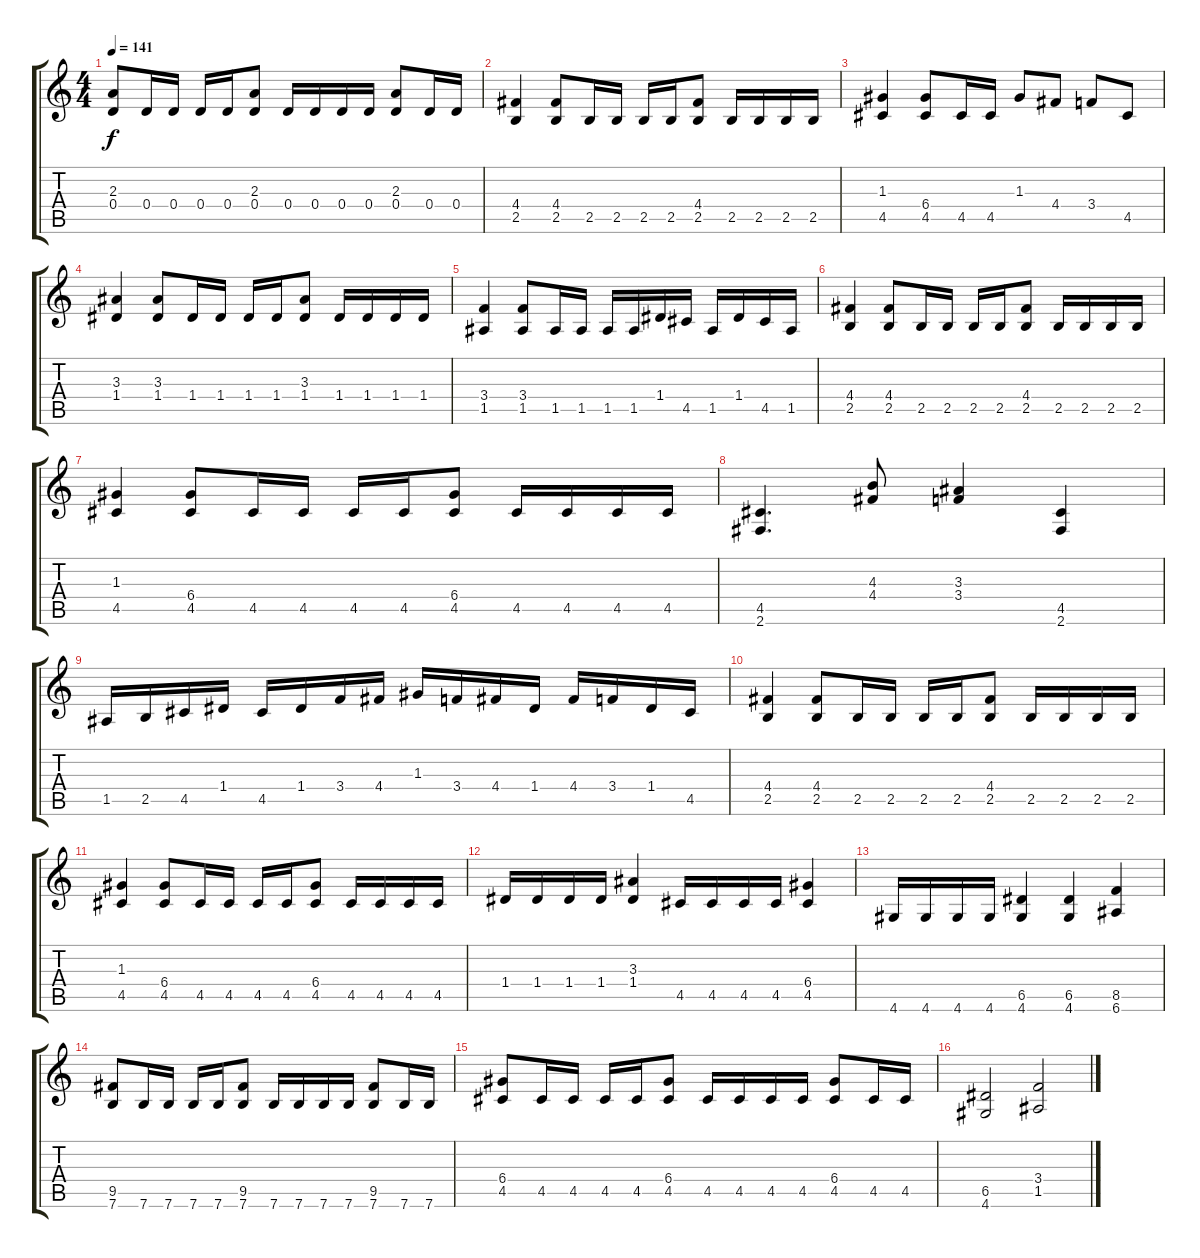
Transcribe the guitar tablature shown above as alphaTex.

\track "" {instrument overdrivenguitar}
\staff {score tabs}
\tuning (E4 B3 G3 D3 A2 E2) {hide}
\ts (4 4)
\tempo 141
\clef g2
\ks c
(2.3 0.4).8{dy f} 0.4.16 0.4.16 0.4.16 0.4.16 (2.3 0.4).8 0.4.16 0.4.16 0.4.16 0.4.16 (2.3 0.4).8 0.4.16 0.4.16 |
(4.4 2.5).4 (4.4 2.5).8 2.5.16 2.5.16 2.5.16 2.5.16 (4.4 2.5).8 2.5.16 2.5.16 2.5.16 2.5.16 |
(1.3 4.5).4 (6.4 4.5).8 4.5.16 4.5.16 1.3.8 4.4.8 3.4.8 4.5.8 |
(3.3 1.4).4 (3.3 1.4).8 1.4.16 1.4.16 1.4.16 1.4.16 (3.3 1.4).8 1.4.16 1.4.16 1.4.16 1.4.16 |
(3.4 1.5).4 (3.4 1.5).8 1.5.16 1.5.16 1.5.16 1.5.16 1.4.16 4.5.16 1.5.16 1.4.16 4.5.16 1.5.16 |
(4.4 2.5).4 (4.4 2.5).8 2.5.16 2.5.16 2.5.16 2.5.16 (4.4 2.5).8 2.5.16 2.5.16 2.5.16 2.5.16 |
(1.3 4.5).4 (6.4 4.5).8 4.5.16 4.5.16 4.5.16 4.5.16 (6.4 4.5).8 4.5.16 4.5.16 4.5.16 4.5.16 |
(4.5 2.6).4{d} (4.3 4.4).8 (3.3 3.4).4 (4.5 2.6).4 |
1.5.16 2.5.16 4.5.16 1.4.16 4.5.16 1.4.16 3.4.16 4.4.16 1.3.16 3.4.16 4.4.16 1.4.16 4.4.16 3.4.16 1.4.16 4.5.16 |
(4.4 2.5).4 (4.4 2.5).8 2.5.16 2.5.16 2.5.16 2.5.16 (4.4 2.5).8 2.5.16 2.5.16 2.5.16 2.5.16 |
(1.3 4.5).4 (6.4 4.5).8 4.5.16 4.5.16 4.5.16 4.5.16 (6.4 4.5).8 4.5.16 4.5.16 4.5.16 4.5.16 |
1.4.16 1.4.16 1.4.16 1.4.16 (3.3 1.4).4 4.5.16 4.5.16 4.5.16 4.5.16 (6.4 4.5).4 |
4.6.16 4.6.16 4.6.16 4.6.16 (6.5 4.6).4 (6.5 4.6).4 (8.5 6.6).4 |
(9.5 7.6).8 7.6.16 7.6.16 7.6.16 7.6.16 (9.5 7.6).8 7.6.16 7.6.16 7.6.16 7.6.16 (9.5 7.6).8 7.6.16 7.6.16 |
(6.4 4.5).8 4.5.16 4.5.16 4.5.16 4.5.16 (6.4 4.5).8 4.5.16 4.5.16 4.5.16 4.5.16 (6.4 4.5).8 4.5.16 4.5.16 |
(6.5 4.6).2 (3.4 1.5).2
